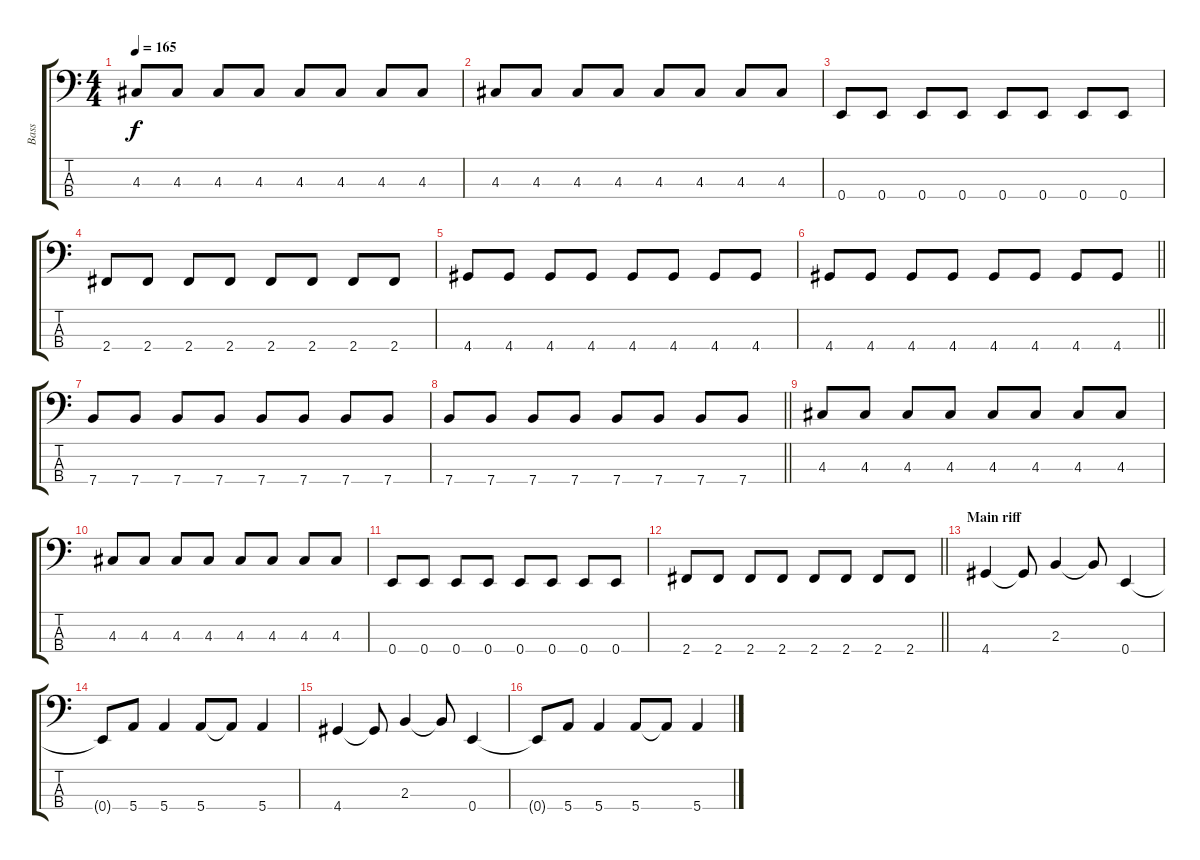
\track ("Bass" "Bass") {instrument electricbassfinger}
\staff {score tabs}
\tuning (G2 D2 A1 E1) {hide}
\ts (4 4)
\tempo 165
\clef f4
\ks c
4.3.8{dy f} 4.3.8 4.3.8 4.3.8 4.3.8 4.3.8 4.3.8 4.3.8 |
4.3.8 4.3.8 4.3.8 4.3.8 4.3.8 4.3.8 4.3.8 4.3.8 |
0.4.8 0.4.8 0.4.8 0.4.8 0.4.8 0.4.8 0.4.8 0.4.8 |
2.4.8 2.4.8 2.4.8 2.4.8 2.4.8 2.4.8 2.4.8 2.4.8 |
4.4.8 4.4.8 4.4.8 4.4.8 4.4.8 4.4.8 4.4.8 4.4.8 |
\barLineRight lightlight
4.4.8 4.4.8 4.4.8 4.4.8 4.4.8 4.4.8 4.4.8 4.4.8 |
7.4.8 7.4.8 7.4.8 7.4.8 7.4.8 7.4.8 7.4.8 7.4.8 |
\barLineRight lightlight
7.4.8 7.4.8 7.4.8 7.4.8 7.4.8 7.4.8 7.4.8 7.4.8 |
4.3.8 4.3.8 4.3.8 4.3.8 4.3.8 4.3.8 4.3.8 4.3.8 |
4.3.8 4.3.8 4.3.8 4.3.8 4.3.8 4.3.8 4.3.8 4.3.8 |
0.4.8 0.4.8 0.4.8 0.4.8 0.4.8 0.4.8 0.4.8 0.4.8 |
\barLineRight lightlight
2.4.8 2.4.8 2.4.8 2.4.8 2.4.8 2.4.8 2.4.8 2.4.8 |
\section ("" "Main riff")
4.4.4 4.4{t}.8 2.3.4 2.3{t}.8 0.4.4 |
0.4{t}.8 5.4.8 5.4.4 5.4.8 5.4{t}.8 5.4.4 |
4.4.4 4.4{t}.8 2.3.4 2.3{t}.8 0.4.4 |
0.4{t}.8 5.4.8 5.4.4 5.4.8 5.4{t}.8 5.4.4
